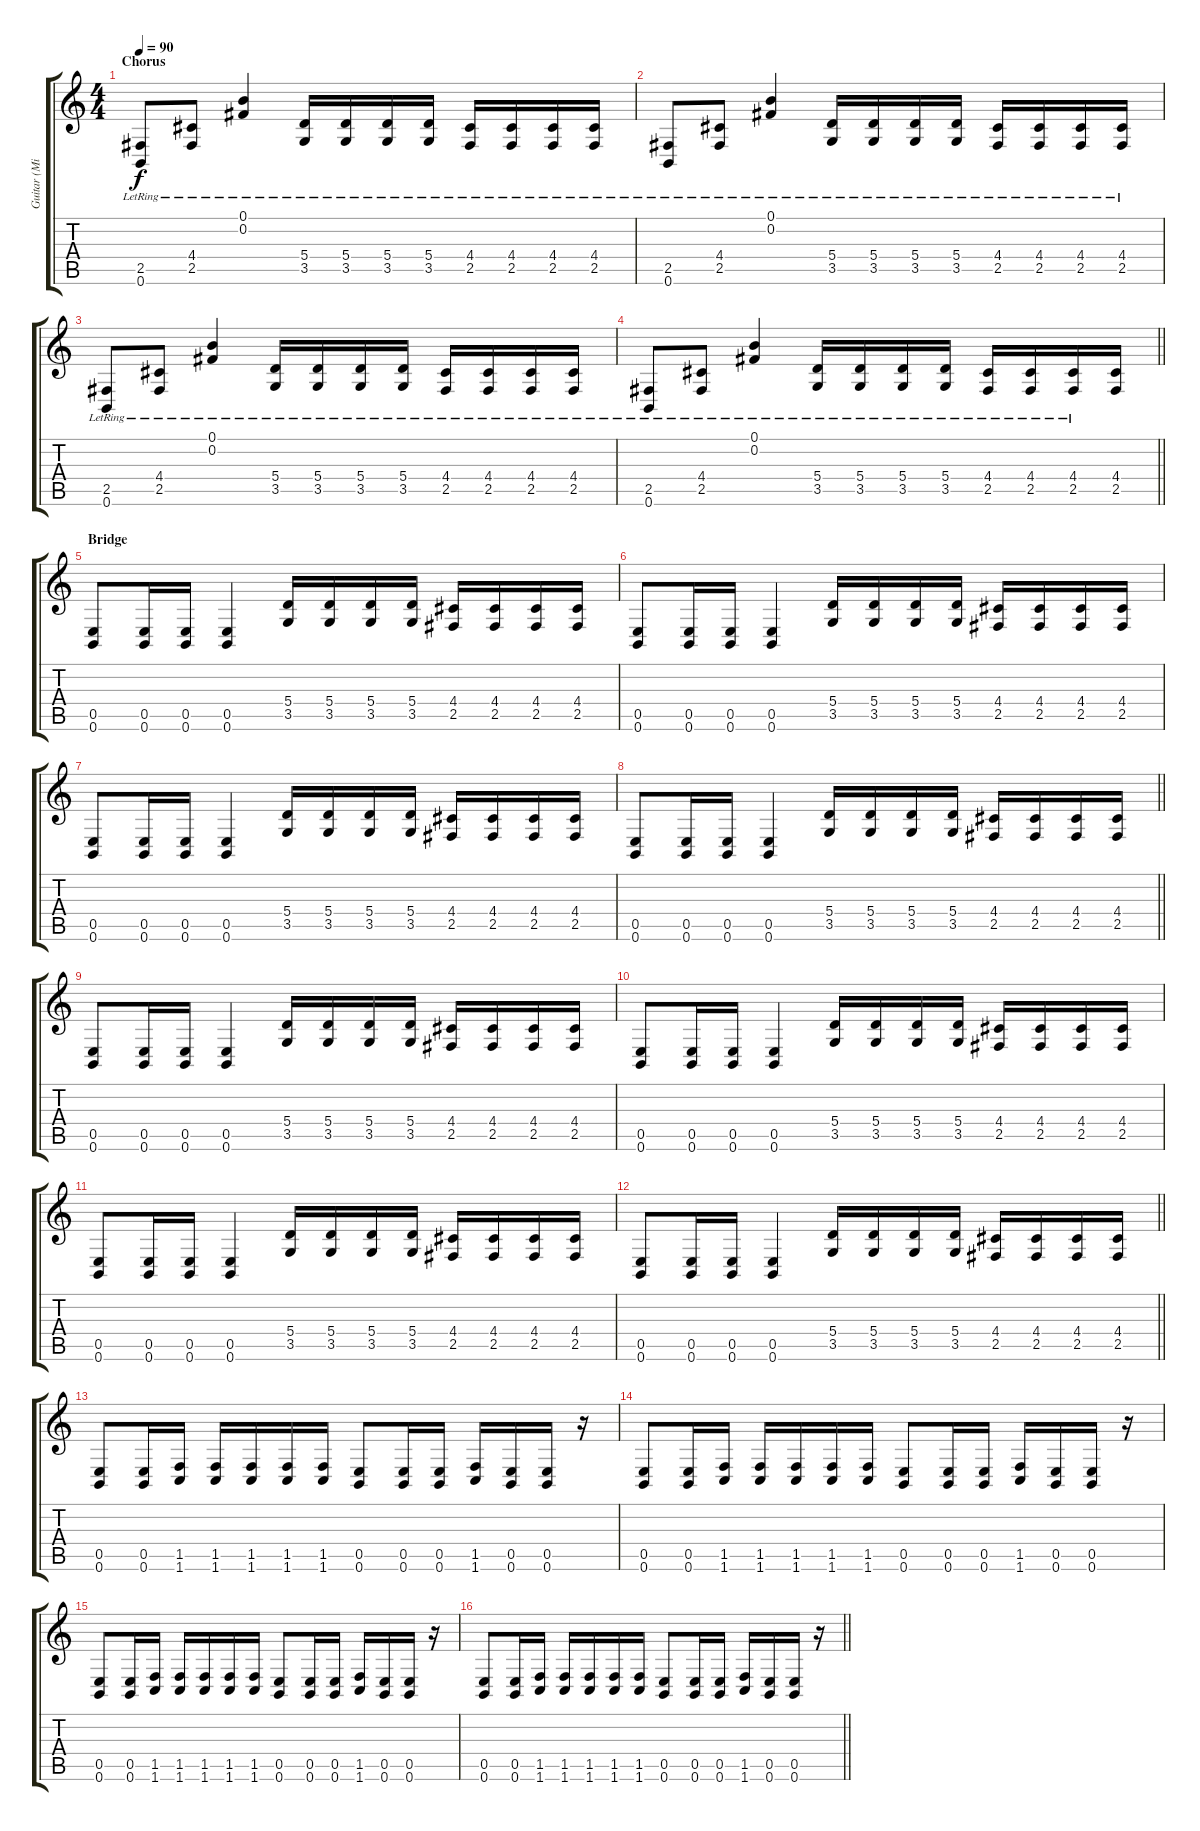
\track ("Guitar (Mike Sarkisyan)" "Guitar (Mi") {instrument overdrivenguitar}
\staff {score tabs}
\tuning (B3 Gb3 D3 A2 E2 B1) {hide}
\ts (4 4)
\section ("" "Chorus")
\tempo 90
\clef g2
\ks c
(2.5{lr} 0.6{lr}).8{dy f} (4.4 2.5{lr}).8 (0.1{lr} 0.2{lr}).4 (5.4{lr} 3.5{lr}).16 (5.4{lr} 3.5{lr}).16 (5.4{lr} 3.5{lr}).16 (5.4{lr} 3.5{lr}).16 (4.4{lr} 2.5{lr}).16 (4.4{lr} 2.5{lr}).16 (4.4{lr} 2.5{lr}).16 (4.4{lr} 2.5{lr}).16 |
(2.5{lr} 0.6{lr}).8 (4.4 2.5{lr}).8 (0.1{lr} 0.2{lr}).4 (5.4{lr} 3.5{lr}).16 (5.4{lr} 3.5{lr}).16 (5.4{lr} 3.5{lr}).16 (5.4{lr} 3.5{lr}).16 (4.4{lr} 2.5{lr}).16 (4.4{lr} 2.5{lr}).16 (4.4{lr} 2.5{lr}).16 (4.4{lr} 2.5{lr}).16 |
(2.5{lr} 0.6{lr}).8 (4.4 2.5{lr}).8 (0.1{lr} 0.2{lr}).4 (5.4{lr} 3.5{lr}).16 (5.4{lr} 3.5{lr}).16 (5.4{lr} 3.5{lr}).16 (5.4{lr} 3.5{lr}).16 (4.4{lr} 2.5{lr}).16 (4.4{lr} 2.5{lr}).16 (4.4{lr} 2.5{lr}).16 (4.4{lr} 2.5{lr}).16 |
\barLineRight lightlight
(2.5{lr} 0.6{lr}).8 (4.4 2.5{lr}).8 (0.1{lr} 0.2{lr}).4 (5.4{lr} 3.5{lr}).16 (5.4{lr} 3.5{lr}).16 (5.4{lr} 3.5{lr}).16 (5.4{lr} 3.5{lr}).16 (4.4{lr} 2.5{lr}).16 (4.4{lr} 2.5{lr}).16 (4.4{lr} 2.5{lr}).16 (4.4 2.5).16 |
\section ("" "Bridge")
(0.5 0.6).8 (0.5 0.6).16 (0.5 0.6).16 (0.5 0.6).4 (5.4 3.5).16 (5.4 3.5).16 (5.4 3.5).16 (5.4 3.5).16 (4.4 2.5).16 (4.4 2.5).16 (4.4 2.5).16 (4.4 2.5).16 |
(0.5 0.6).8 (0.5 0.6).16 (0.5 0.6).16 (0.5 0.6).4 (5.4 3.5).16 (5.4 3.5).16 (5.4 3.5).16 (5.4 3.5).16 (4.4 2.5).16 (4.4 2.5).16 (4.4 2.5).16 (4.4 2.5).16 |
(0.5 0.6).8 (0.5 0.6).16 (0.5 0.6).16 (0.5 0.6).4 (5.4 3.5).16 (5.4 3.5).16 (5.4 3.5).16 (5.4 3.5).16 (4.4 2.5).16 (4.4 2.5).16 (4.4 2.5).16 (4.4 2.5).16 |
\barLineRight lightlight
(0.5 0.6).8 (0.5 0.6).16 (0.5 0.6).16 (0.5 0.6).4 (5.4 3.5).16 (5.4 3.5).16 (5.4 3.5).16 (5.4 3.5).16 (4.4 2.5).16 (4.4 2.5).16 (4.4 2.5).16 (4.4 2.5).16 |
(0.5 0.6).8 (0.5 0.6).16 (0.5 0.6).16 (0.5 0.6).4 (5.4 3.5).16 (5.4 3.5).16 (5.4 3.5).16 (5.4 3.5).16 (4.4 2.5).16 (4.4 2.5).16 (4.4 2.5).16 (4.4 2.5).16 |
(0.5 0.6).8 (0.5 0.6).16 (0.5 0.6).16 (0.5 0.6).4 (5.4 3.5).16 (5.4 3.5).16 (5.4 3.5).16 (5.4 3.5).16 (4.4 2.5).16 (4.4 2.5).16 (4.4 2.5).16 (4.4 2.5).16 |
(0.5 0.6).8 (0.5 0.6).16 (0.5 0.6).16 (0.5 0.6).4 (5.4 3.5).16 (5.4 3.5).16 (5.4 3.5).16 (5.4 3.5).16 (4.4 2.5).16 (4.4 2.5).16 (4.4 2.5).16 (4.4 2.5).16 |
\barLineRight lightlight
(0.5 0.6).8 (0.5 0.6).16 (0.5 0.6).16 (0.5 0.6).4 (5.4 3.5).16 (5.4 3.5).16 (5.4 3.5).16 (5.4 3.5).16 (4.4 2.5).16 (4.4 2.5).16 (4.4 2.5).16 (4.4 2.5).16 |
(0.5 0.6).8 (0.5 0.6).16 (1.5 1.6).16 (1.5 1.6).16 (1.5 1.6).16 (1.5 1.6).16 (1.5 1.6).16 (0.5 0.6).8 (0.5 0.6).16 (0.5 0.6).16 (1.5 1.6).16 (0.5 0.6).16 (0.5 0.6).16 r.16 |
(0.5 0.6).8 (0.5 0.6).16 (1.5 1.6).16 (1.5 1.6).16 (1.5 1.6).16 (1.5 1.6).16 (1.5 1.6).16 (0.5 0.6).8 (0.5 0.6).16 (0.5 0.6).16 (1.5 1.6).16 (0.5 0.6).16 (0.5 0.6).16 r.16 |
(0.5 0.6).8 (0.5 0.6).16 (1.5 1.6).16 (1.5 1.6).16 (1.5 1.6).16 (1.5 1.6).16 (1.5 1.6).16 (0.5 0.6).8 (0.5 0.6).16 (0.5 0.6).16 (1.5 1.6).16 (0.5 0.6).16 (0.5 0.6).16 r.16 |
\barLineRight lightlight
(0.5 0.6).8 (0.5 0.6).16 (1.5 1.6).16 (1.5 1.6).16 (1.5 1.6).16 (1.5 1.6).16 (1.5 1.6).16 (0.5 0.6).8 (0.5 0.6).16 (0.5 0.6).16 (1.5 1.6).16 (0.5 0.6).16 (0.5 0.6).16 r.16
